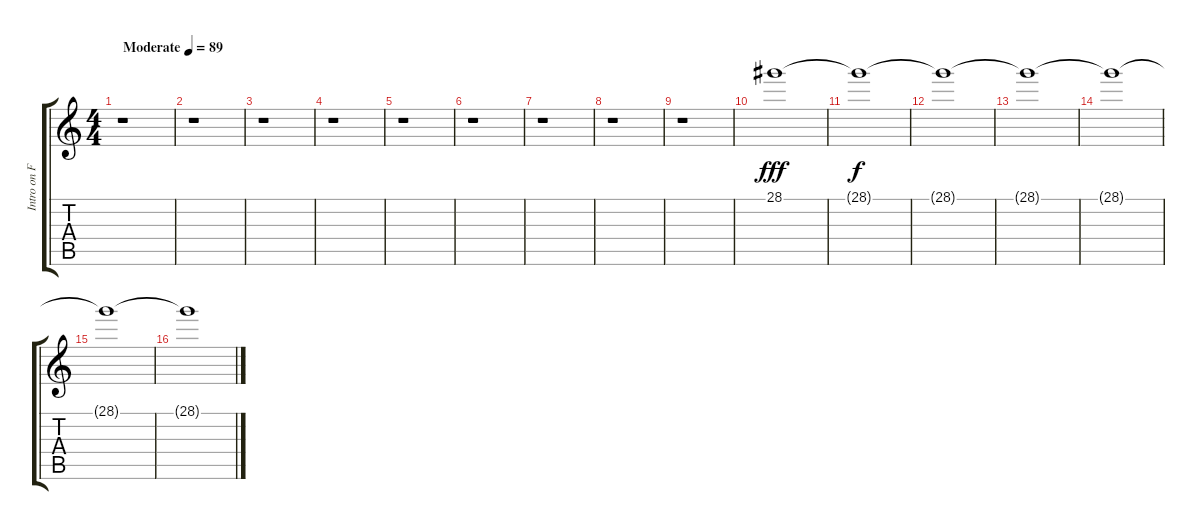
\track ("Intro on Final Verse" "Intro on F") {instrument synthstrings2}
\staff {score tabs}
\tuning (E4 B3 G3 D3 A2 E2) {hide}
\ts (4 4)
\tempo (89 "Moderate")
\clef g2
\ks c
r.1{dy fff instrument synthstrings2} |
r.1 |
r.1 |
r.1 |
r.1 |
r.1 |
r.1 |
r.1 |
r.1 |
28.1.1{volume 8} |
28.1{t}.1{dy f} |
28.1{t}.1 |
28.1{t}.1 |
28.1{t}.1 |
28.1{t}.1 |
28.1{t}.1
